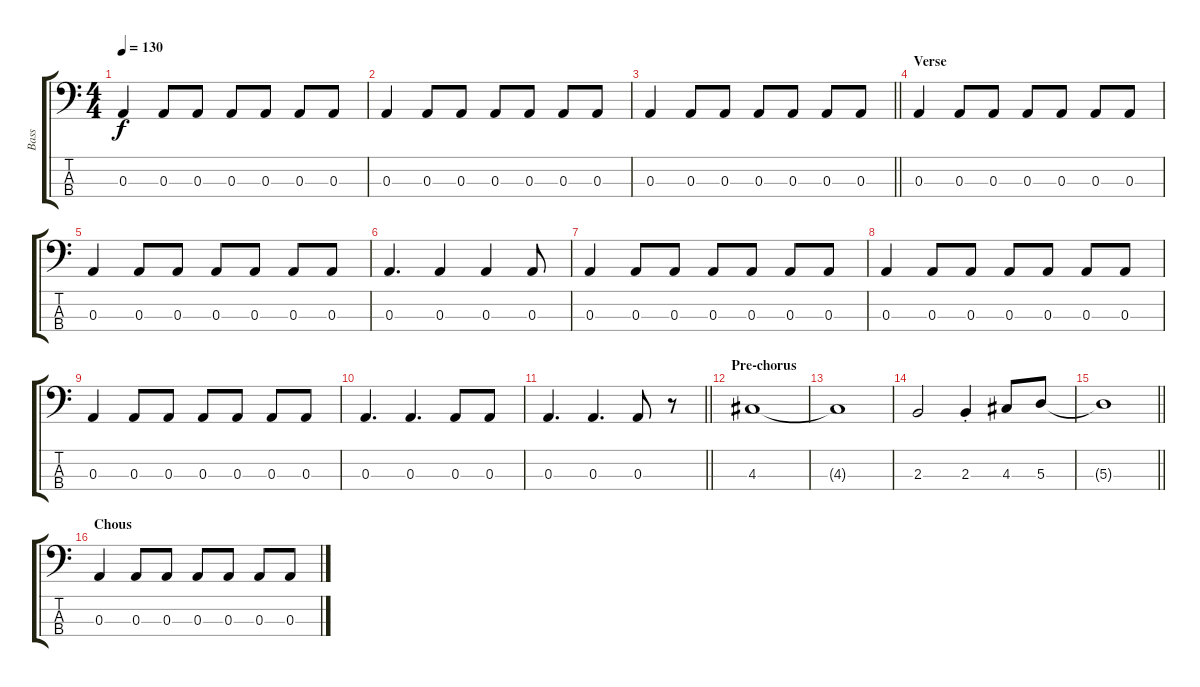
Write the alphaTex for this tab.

\track ("Bass" "Bass") {instrument electricbasspick}
\staff {score tabs}
\tuning (G2 D2 A1 E1) {hide}
\ts (4 4)
\tempo 130
\clef f4
\ks c
0.3.4{dy f} 0.3.8 0.3.8 0.3.8 0.3.8 0.3.8 0.3.8 |
0.3.4 0.3.8 0.3.8 0.3.8 0.3.8 0.3.8 0.3.8 |
\barLineRight lightlight
0.3.4 0.3.8 0.3.8 0.3.8 0.3.8 0.3.8 0.3.8 |
\section ("" "Verse")
0.3.4 0.3.8 0.3.8 0.3.8 0.3.8 0.3.8 0.3.8 |
0.3.4 0.3.8 0.3.8 0.3.8 0.3.8 0.3.8 0.3.8 |
0.3.4{d} 0.3.4 0.3.4 0.3.8 |
0.3.4 0.3.8 0.3.8 0.3.8 0.3.8 0.3.8 0.3.8 |
0.3.4 0.3.8 0.3.8 0.3.8 0.3.8 0.3.8 0.3.8 |
0.3.4 0.3.8 0.3.8 0.3.8 0.3.8 0.3.8 0.3.8 |
0.3.4{d} 0.3.4{d} 0.3.8 0.3.8 |
\barLineRight lightlight
0.3.4{d} 0.3.4{d} 0.3.8 r.8 |
\section ("" "Pre-chorus")
4.3.1 |
4.3{t}.1 |
2.3.2 2.3{st}.4 4.3.8 5.3.8 |
\barLineRight lightlight
5.3{t}.1 |
\section ("" "Chous")
0.3.4 0.3.8 0.3.8 0.3.8 0.3.8 0.3.8 0.3.8
